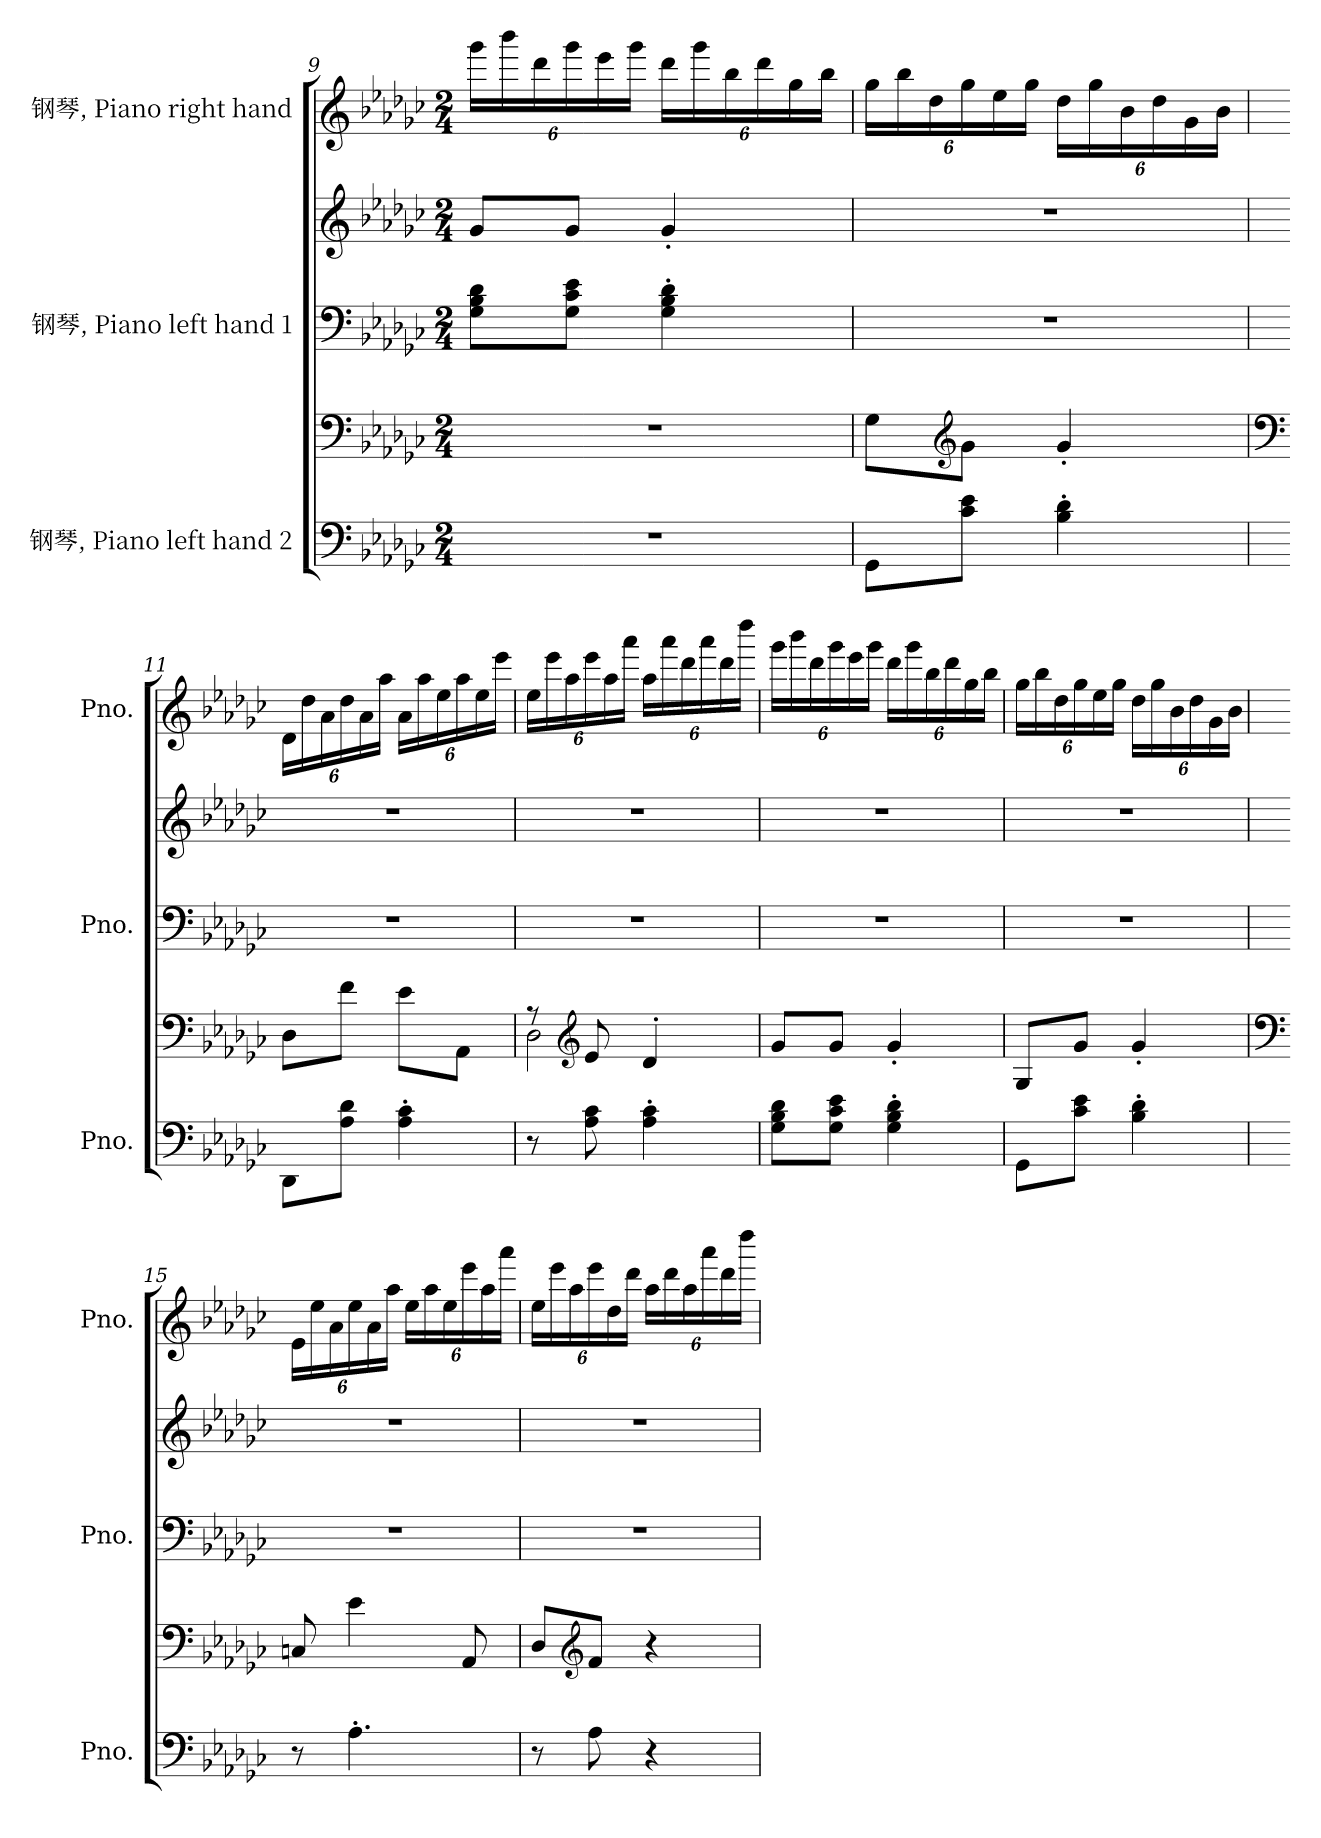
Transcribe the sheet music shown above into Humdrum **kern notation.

**kern	**kern	**kern	**kern	**kern
*part3	*part3	*part2	*part2	*part1
*staff5	*staff4	*staff3	*staff2	*staff1
*I"钢琴, Piano left hand 2	*	*I"钢琴, Piano left hand 1	*	*I"钢琴, Piano right hand
*I'Pno.	*	*I'Pno.	*	*I'Pno.
!!LO:PB:g=z
*clefF4	*clefF4	*clefF4	*clefG2	*clefG2
*k[b-e-a-d-g-c-]	*k[b-e-a-d-g-c-]	*k[b-e-a-d-g-c-]	*k[b-e-a-d-g-c-]	*k[b-e-a-d-g-c-]
*M2/4	*M2/4	*M2/4	*M2/4	*M2/4
*	*	*	*	*Xbrackettup
=9	=9	=9	=9	=9
2r	2r	8G-\ 8B-\ 8d-\L	8g-/L	24ggg-\LL
.	.	.	.	24bbb-\
.	.	.	.	24ddd-\
.	.	8G-\ 8c-\ 8e-\J	8g-/J	24ggg-\
.	.	.	.	24eee-\
.	.	.	.	24ggg-\JJ
.	.	4G-\' 4B-\' 4d-\'	4g-'/	24ddd-\LL
.	.	.	.	24ggg-\
.	.	.	.	24bb-\
.	.	.	.	24ddd-\
.	.	.	.	24gg-\
.	.	.	.	24bb-\JJ
=10	=10	=10	=10	=10
8GG-\L	8G-\L	2r	2r	24gg-\LL
.	.	.	.	24bb-\
.	.	.	.	24dd-\
*	*clefG2	*	*	*
8c-\ 8e-\J	8g-\J	.	.	24gg-\
.	.	.	.	24ee-\
.	.	.	.	24gg-\JJ
4B-\' 4d-\'	4g-'/	.	.	24dd-\LL
.	.	.	.	24gg-\
.	.	.	.	24b-\
.	.	.	.	24dd-\
.	.	.	.	24g-\
.	.	.	.	24b-\JJ
!!LO:LB:g=z
=11	=11	=11	=11	=11
*	*clefF4	*	*	*
8DD-\L	8D-\L	2r	2r	24d-\LL
.	.	.	.	24dd-\
.	.	.	.	24a-\
8A-\ 8d-\J	8f\J	.	.	24dd-\
.	.	.	.	24a-\
.	.	.	.	24aa-\JJ
4A-\' 4c-\'	8e-\L	.	.	24a-\LL
.	.	.	.	24aa-\
.	.	.	.	24ee-\
.	8AA-\J	.	.	24aa-\
.	.	.	.	24ee-\
.	.	.	.	24eee-\JJ
=12	=12	=12	=12	=12
*	*^	*	*	*
8r	8r	2D-\	2r	2r	24ee-\LL
.	.	.	.	.	24eee-\
.	.	.	.	.	24aa-\
*	*clefG2	*	*	*	*
8A-\ 8c-\	8e-/	.	.	.	24eee-\
.	.	.	.	.	24aa-\
.	.	.	.	.	24aaa-\JJ
4A-\' 4c-\'	4d-'/	.	.	.	24aa-\LL
.	.	.	.	.	24aaa-\
.	.	.	.	.	24ddd-\
.	.	.	.	.	24aaa-\
.	.	.	.	.	24ddd-\
.	.	.	.	.	24dddd-\JJ
*	*v	*v	*	*	*
!!LO:PB:g=z
=13	=13	=13	=13	=13
8G-\ 8B-\ 8d-\L	8g-/L	2r	2r	24ggg-\LL
.	.	.	.	24bbb-\
.	.	.	.	24ddd-\
8G-\ 8c-\ 8e-\J	8g-/J	.	.	24ggg-\
.	.	.	.	24eee-\
.	.	.	.	24ggg-\JJ
4G-\' 4B-\' 4d-\'	4g-'/	.	.	24ddd-\LL
.	.	.	.	24ggg-\
.	.	.	.	24bb-\
.	.	.	.	24ddd-\
.	.	.	.	24gg-\
.	.	.	.	24bb-\JJ
=14	=14	=14	=14	=14
8GG-\L	8G-/L	2r	2r	24gg-\LL
.	.	.	.	24bb-\
.	.	.	.	24dd-\
8c-\ 8e-\J	8g-/J	.	.	24gg-\
.	.	.	.	24ee-\
.	.	.	.	24gg-\JJ
4B-\' 4d-\'	4g-'/	.	.	24dd-\LL
.	.	.	.	24gg-\
.	.	.	.	24b-\
.	.	.	.	24dd-\
.	.	.	.	24g-\
.	.	.	.	24b-\JJ
!!LO:LB:g=z
=15	=15	=15	=15	=15
*	*clefF4	*	*	*
8r	8Cn/	2r	2r	24e-\LL
.	.	.	.	24ee-\
.	.	.	.	24a-\
4.A-'\	4e-\	.	.	24ee-\
.	.	.	.	24a-\
.	.	.	.	24aa-\JJ
.	.	.	.	24ee-\LL
.	.	.	.	24aa-\
.	.	.	.	24ee-\
.	8AA-/	.	.	24eee-\
.	.	.	.	24aa-\
.	.	.	.	24aaa-\JJ
=16	=16	=16	=16	=16
8r	8D-/L	2r	2r	24ee-\LL
.	.	.	.	24eee-\
.	.	.	.	24aa-\
*	*clefG2	*	*	*
8A-\	8f/J	.	.	24eee-\
.	.	.	.	24dd-\
.	.	.	.	24ddd-\JJ
4r	4r	.	.	24aa-\LL
.	.	.	.	24ddd-\
.	.	.	.	24aa-\
.	.	.	.	24aaa-\
.	.	.	.	24ddd-\
.	.	.	.	24dddd-\JJ
=	=	=	=	=
*-	*-	*-	*-	*-
